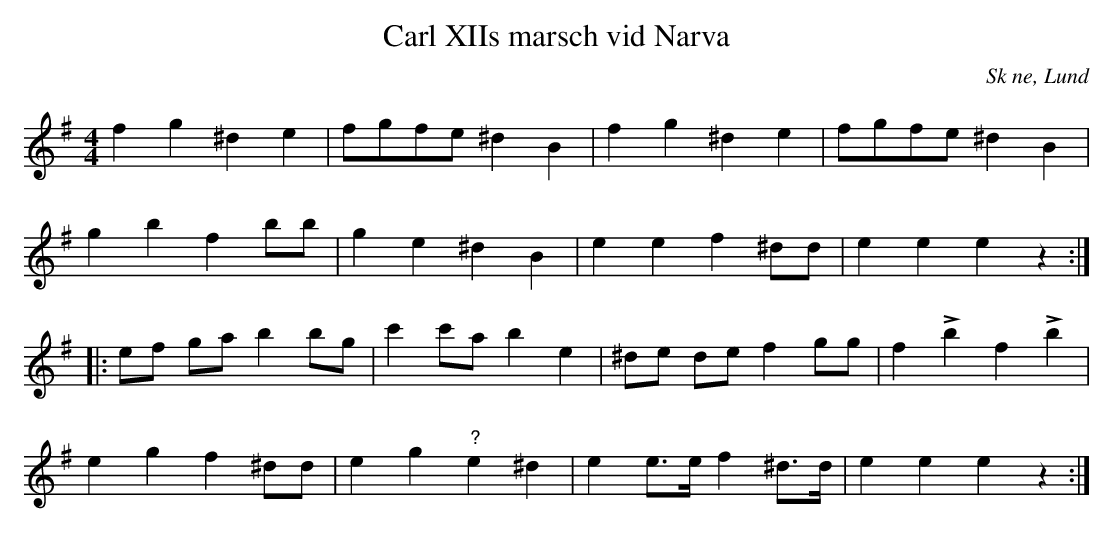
X:1
T: Carl XIIs marsch vid Narva
M: 4/4
L: 1/8
O: Sk ne, Lund
M: 4/4
L: 1/8
Q: 210
K: Em
f2 g2 ^d2 e2 | fgfe ^d2 B2 | f2 g2 ^d2 e2 | fgfe ^d2 B2 |
g2 b2 f2 bb | g2 e2 ^d2 B2 | e2 e2 f2 ^dd | e2 e2 e2 z2 ::
ef ga b2 bg | c'2 c'a b2 e2 | ^de de f2 gg | f2 !>!b2 f2 !>!b2 |
e2 g2 f2 ^dd | e2 g2 "?"e2 ^d2 | e2 e>e f2 ^d>d | e2 e2 e2 z2 :|
